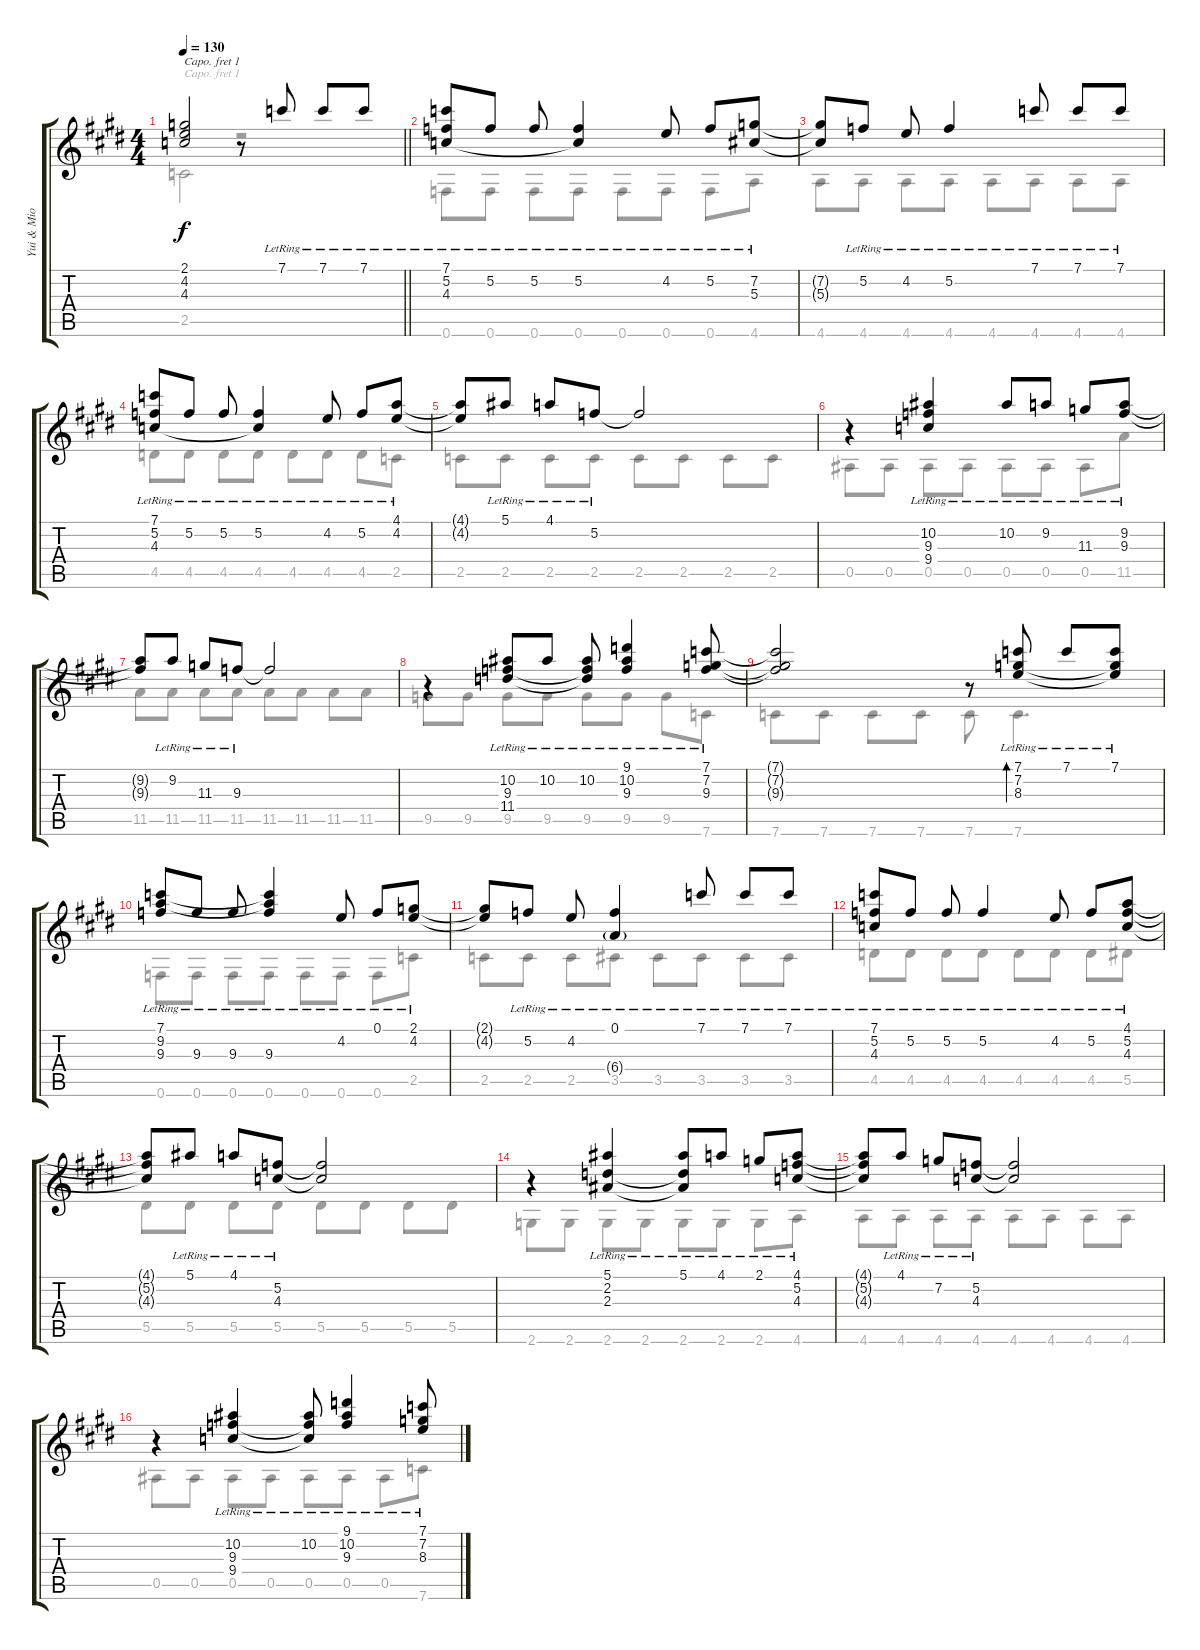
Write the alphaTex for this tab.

\track ("Yui & Mio" "Yui & Mio") {instrument acousticguitarnylon}
\staff {score tabs}
\capo 1
\tuning (E4 B3 G3 D3 A2 E2) {hide}
\voice
\ts (4 4)
\tempo 130
\clef g2
\barLineRight lightlight
\ks e
(2.1 4.2 4.3).2{dy f} r.8 7.1{lr}.8 7.1{lr}.8 7.1{lr}.8 |
(7.1{lr} 5.2{lr} 4.3{lr}).8 5.2{lr}.8 5.2{lr}.8 (5.2{lr} 4.3{t}).4 4.2{lr}.8 5.2{lr}.8 (7.2{lr} 5.3{lr}).8 |
(7.2{t} 5.3{t}).8 5.2{lr}.8 4.2{lr}.8 5.2{lr}.4 7.1{lr}.8 7.1{lr}.8 7.1{lr}.8 |
(7.1{lr} 5.2{lr} 4.3{lr}).8 5.2{lr}.8 5.2{lr}.8 (5.2{lr} 4.3{t}).4 4.2{lr}.8 5.2{lr}.8 (4.1{lr} 4.2{lr}).8 |
(4.1{t} 4.2{t}).8 5.1{lr}.8 4.1{lr}.8 5.2{lr}.8 5.2{t}.2 |
r.4 (10.2{lr} 9.3{lr} 9.4{lr}).4 10.2{lr}.8 9.2{lr}.8 11.3{lr}.8 (9.2{lr} 9.3{lr}).8 |
(9.2{t} 9.3{t}).8 9.2{lr}.8 11.3{lr}.8 9.3{lr}.8 9.3{t}.2 |
r.4 (10.2{lr} 9.3{lr} 11.4{lr}).8 10.2{lr}.8 (10.2{lr} 9.3{t} 11.4{t}).8 (9.1{lr} 10.2{lr} 9.3{lr}).4 (7.1{lr} 7.2{lr} 9.3{lr}).8 |
(7.1{t} 7.2{t} 9.3{t}).2 r.8 (7.1{lr} 7.2{lr} 8.3{lr}).8{bd 60} 7.1{lr}.8 (7.1{lr} 7.2{t} 8.3{t}).8 |
(7.1{lr} 9.2{lr} 9.3{lr}).8 9.3{lr}.8 9.3{lr}.8 (7.1{t} 9.2{t} 9.3{lr}).4 4.2{lr}.8 0.1{lr}.8 (2.1{lr} 4.2{lr}).8 |
(2.1{t} 4.2{t}).8 5.2{lr}.8 4.2{lr}.8 (0.1{lr} 6.4{g lr}).4 7.1{lr}.8 7.1{lr}.8 7.1{lr}.8 |
(7.1{lr} 5.2{lr} 4.3{lr}).8 5.2{lr}.8 5.2{lr}.8 5.2{lr}.4 4.2{lr}.8 5.2{lr}.8 (4.1{lr} 5.2{lr} 4.3{lr}).8 |
(4.1{t} 5.2{t} 4.3{t}).8 5.1{lr}.8 4.1{lr}.8 (5.2{lr} 4.3{lr}).8 (5.2{t} 4.3{t}).2 |
r.4 (5.1{lr} 2.2{lr} 2.3{lr}).4 (5.1{lr} 2.2{t} 2.3{t}).8 4.1{lr}.8 2.1{lr}.8 (4.1{lr} 5.2{lr} 4.3{lr}).8 |
(4.1{t} 5.2{t} 4.3{t}).8 4.1{lr}.8 7.2{lr}.8 (5.2{lr} 4.3{lr}).8 (5.2{t} 4.3{t}).2 |
r.4 (10.2{lr} 9.3{lr} 9.4{lr}).4 (10.2{lr} 9.3{t} 9.4{t}).8 (9.1{lr} 10.2{lr} 9.3{lr}).4 (7.1{lr} 7.2{lr} 8.3{lr}).8
\voice
\clef g2
\ottava regular
\simile none
\barLineRight lightlight
\ks e
2.5.2{dy f} r.2 |
0.6.8 0.6.8 0.6.8 0.6.8 0.6.8 0.6.8 0.6.8 4.6.8 |
4.6.8 4.6.8 4.6.8 4.6.8 4.6.8 4.6.8 4.6.8 4.6.8 |
4.5.8 4.5.8 4.5.8 4.5.8 4.5.8 4.5.8 4.5.8 2.5.8 |
2.5.8 2.5.8 2.5.8 2.5.8 2.5.8 2.5.8 2.5.8 2.5.8 |
0.5.8 0.5.8 0.5.8 0.5.8 0.5.8 0.5.8 0.5.8 11.5.8 |
11.5.8 11.5.8 11.5.8 11.5.8 11.5.8 11.5.8 11.5.8 11.5.8 |
9.5.8 9.5.8 9.5.8 9.5.8 9.5.8 9.5.8 9.5.8 7.6.8 |
7.6.8 7.6.8 7.6.8 7.6.8 7.6.8 7.6.4{d} |
0.6.8 0.6.8 0.6.8 0.6.8 0.6.8 0.6.8 0.6.8 2.5.8 |
2.5.8 2.5.8 2.5.8 3.5.8 3.5.8 3.5.8 3.5.8 3.5.8 |
4.5.8 4.5.8 4.5.8 4.5.8 4.5.8 4.5.8 4.5.8 5.5.8 |
5.5.8 5.5.8 5.5.8 5.5.8 5.5.8 5.5.8 5.5.8 5.5.8 |
2.6.8 2.6.8 2.6.8 2.6.8 2.6.8 2.6.8 2.6.8 4.6.8 |
4.6.8 4.6.8 4.6.8 4.6.8 4.6.8 4.6.8 4.6.8 4.6.8 |
0.5.8 0.5.8 0.5.8 0.5.8 0.5.8 0.5.8 0.5.8 7.6.8
